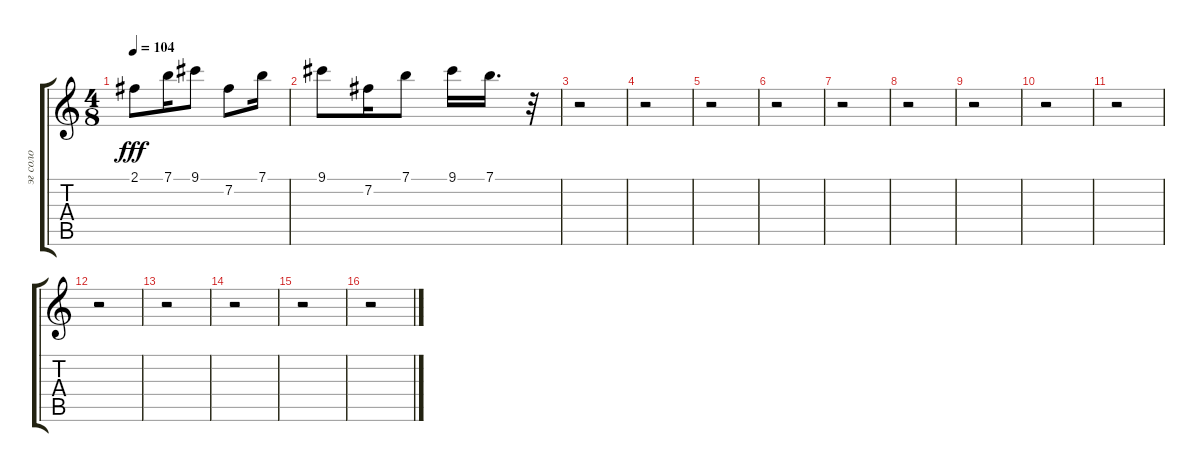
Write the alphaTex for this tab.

\track ("эг соло" "эг соло") {instrument distortionguitar}
\staff {score tabs}
\tuning (E4 B3 G3 D3 A2 E2) {hide}
\ts (4 8)
\tempo 104
\clef g2
\ks c
2.1.8{dy fff} 7.1.16 9.1.8 7.2.8 7.1.16 |
9.1.8 7.2.16 7.1.8 9.1.16 7.1.16{d} r.32 |
r.2 |
r.2 |
r.2 |
r.2 |
r.2 |
r.2 |
r.2 |
r.2 |
r.2 |
r.2 |
r.2 |
r.2 |
r.2 |
r.2
